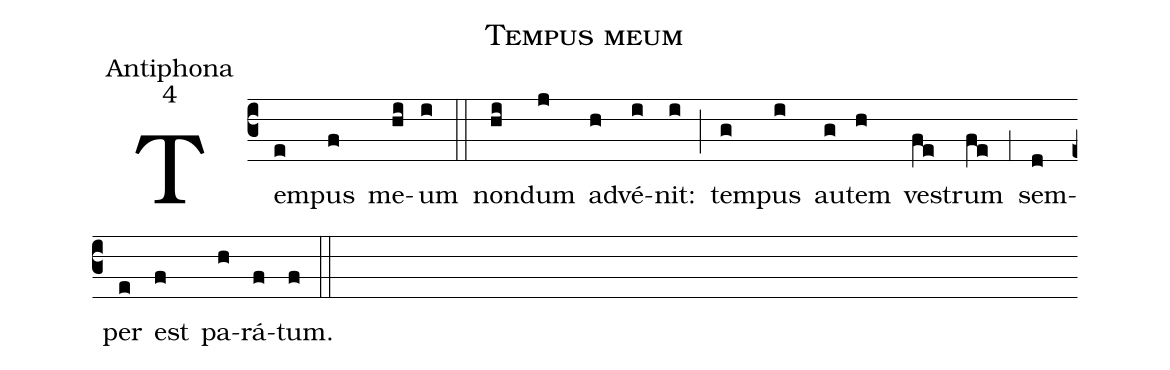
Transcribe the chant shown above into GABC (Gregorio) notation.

name:Tempus meum;
office-part:Antiphona;
mode:4;
%%
(c3) Tem(e)pus(f) me(hi)um(i) (::)
non(hi)dum(j) ad(h)vé(i)nit:(i) (;) tem(g)pus(i) au(g)tem(h) ve(fe)strum(fe) (,1) sem(d)per(e) est(f) pa(h)rá(f)tum.(f) (::)
